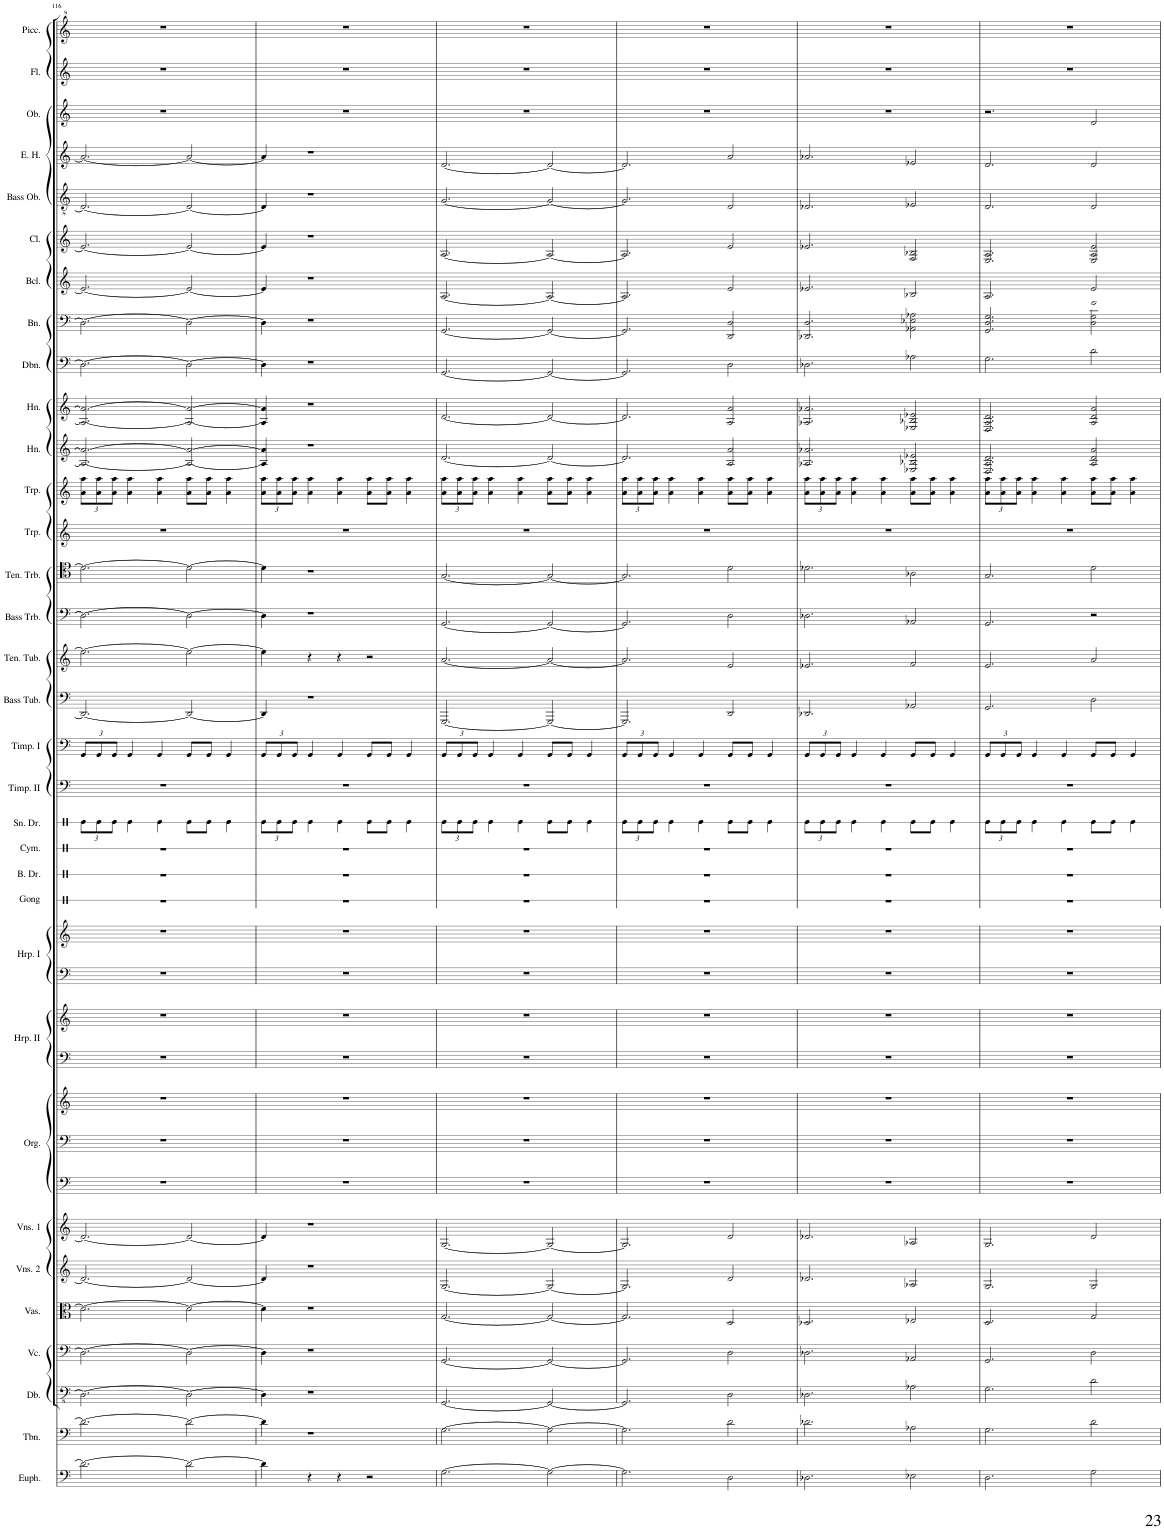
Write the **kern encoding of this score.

**kern	**kern	**kern	**kern	**kern	**kern	**kern	**kern	**kern	**kern	**kern	**kern	**kern	**kern	**kern	**kern	**kern	**kern	**kern	**kern	**kern	**kern	**kern	**kern	**kern	**kern	**kern	**kern	**kern	**kern	**kern	**kern	**kern	**kern	**kern	**kern	**kern
*part33	*part32	*part31	*part30	*part29	*part28	*part27	*part26	*part26	*part26	*part25	*part25	*part24	*part24	*part23	*part22	*part21	*part20	*part19	*part18	*part17	*part16	*part15	*part14	*part13	*part12	*part11	*part10	*part9	*part8	*part7	*part6	*part5	*part4	*part3	*part2	*part1
*staff37	*staff36	*staff35	*staff34	*staff33	*staff32	*staff31	*staff30	*staff29	*staff28	*staff27	*staff26	*staff25	*staff24	*staff23	*staff22	*staff21	*staff20	*staff19	*staff18	*staff17	*staff16	*staff15	*staff14	*staff13	*staff12	*staff11	*staff10	*staff9	*staff8	*staff7	*staff6	*staff5	*staff4	*staff3	*staff2	*staff1
*I"Euphonium	*I"Trombone	*I"Doublebasses	*I"Violoncello	*I"Viola	*I"2nd Violin	*I"1st Violin	*I"Organ	*	*	*I"Harp II	*	*I"Harp I	*	*I"Gong	*I"Bass Drum	*I"Cymbal	*I"Snare Drum	*I"Timpani II	*I"Timpani I	*I"Bass Tuba	*I"Tenor Tuba	*I"Bass Trombone	*I"2 Tenor Trombones	*I"III IV	*I"I II	*I"IV V VI	*I"I II III	*I"Double Bassoon	*I"3 Bassoon	*I"Bass Clarinet	*I"3 Clarinets in Bb	*I"Bass Oboe	*I"English Horn	*I"2 Oboe	*I"2 Flutes	*I"2 Piccolos
*I'Euph.	*I'Tbn.	*I'Db.	*I'Vc.	*	*	*	*I'Org.	*	*	*I'Hrp. II	*	*I'Hrp. I	*	*I'Gong	*I'B. Dr.	*I'Cym.	*I'Sn. Dr.	*I'Timp. II	*I'Timp. I	*I'Bass Tub.	*I'Ten. Tub.	*I'Bass Trb.	*I'Ten. Trb.	*	*	*	*	*I'Dbn.	*I'Bn.	*I'Bcl.	*I'Cl.	*I'Bass Ob.	*I'E. H.	*I'Ob.	*I'Fl.	*I'Picc.
!!LO:PB:g=z
*clefF4	*clefF4	*clefFv4	*clefF4	*clefC3	*clefG2	*clefG2	*clefF4	*clefF4	*clefG2	*clefF4	*clefG2	*clefF4	*clefG2	*clefX	*clefX	*clefX	*clefX	*clefF4	*clefF4	*clefF4	*clefG2	*clefF4	*clefC4	*clefG2	*clefG2	*clefG2	*clefG2	*clefF4	*clefF4	*clefG2	*clefG2	*clefGv2	*clefG2	*clefG2	*clefG2	*clefG^2
*	*	*Trd7c12	*	*	*	*	*	*	*	*	*	*	*	*	*	*	*	*	*	*	*Trd8c14	*	*	*Trd1c2	*Trd1c2	*Trd4c7	*Trd4c7	*Trd7c12	*	*Trd8c14	*Trd1c2	*	*Trd4c7	*	*	*Trd-7c-12
*k[]	*k[]	*k[]	*k[]	*k[]	*k[]	*k[]	*k[]	*k[]	*k[]	*k[]	*k[]	*k[]	*k[]	*k[]	*k[]	*k[]	*k[]	*k[]	*k[]	*k[]	*k[]	*k[]	*k[]	*k[]	*k[]	*k[]	*k[]	*k[]	*k[]	*k[]	*k[]	*k[]	*k[]	*k[]	*k[]	*k[]
*M5/4	*M5/4	*M5/4	*M5/4	*M5/4	*M5/4	*M5/4	*M5/4	*M5/4	*M5/4	*M5/4	*M5/4	*M5/4	*M5/4	*M5/4	*M5/4	*M5/4	*M5/4	*M5/4	*M5/4	*M5/4	*M5/4	*M5/4	*M5/4	*M5/4	*M5/4	*M5/4	*M5/4	*M5/4	*M5/4	*M5/4	*M5/4	*M5/4	*M5/4	*M5/4	*M5/4	*M5/4
*	*	*	*	*	*	*	*	*	*	*	*	*	*	*	*	*	*Xbrackettup	*	*Xbrackettup	*	*	*	*	*	*Xbrackettup	*	*	*	*	*	*	*	*	*	*	*
=116	=116	=116	=116	=116	=116	=116	=116	=116	=116	=116	=116	=116	=116	=116	=116	=116	=116	=116	=116	=116	=116	=116	=116	=116	=116	=116	=116	=116	=116	=116	=116	=116	=116	=116	=116	=116
2.d-\_	2.d-\_	2.DD-\_	2.D-\_	2.d-\_	2.d-/_	2.d-/_	4%5r	4%5r	4%5r	4%5r	4%5r	4%5r	4%5r	4%5r	4%5r	4%5r	12Re\L	4%5r	12GG/L	2.DD-/_	2.ee-\_	2.D-\_	2.d-\_	4%5r	12a\ 12aa\L	2.A-/_ 2.a-/_	2.A-/_ 2.a-/_	2.D-\_	2.D-\_	2.e-/_	2.e-/_	2.D-/_	2.a-/_	4%5r	4%5r	4%5r
.	.	.	.	.	.	.	.	.	.	.	.	.	.	.	.	.	12Re\	.	12GG/	.	.	.	.	.	12a\ 12aa\	.	.	.	.	.	.	.	.	.	.	.
.	.	.	.	.	.	.	.	.	.	.	.	.	.	.	.	.	12Re\J	.	12GG/J	.	.	.	.	.	12a\ 12aa\J	.	.	.	.	.	.	.	.	.	.	.
.	.	.	.	.	.	.	.	.	.	.	.	.	.	.	.	.	4Re\	.	4GG/	.	.	.	.	.	4a\ 4aa\	.	.	.	.	.	.	.	.	.	.	.
.	.	.	.	.	.	.	.	.	.	.	.	.	.	.	.	.	4Re\	.	4GG/	.	.	.	.	.	4a\ 4aa\	.	.	.	.	.	.	.	.	.	.	.
2d-\_	2d-\_	2DD-\_	2D-\_	2d-\_	2d-/_	2d-/_	.	.	.	.	.	.	.	.	.	.	8Re\L	.	8GG/L	2DD-/_	2ee-\_	2D-\_	2d-\_	.	8a\ 8aa\L	2A-/_ 2a-/_	2A-/_ 2a-/_	2D-\_	2D-\_	2e-/_	2e-/_	2D-/_	2a-/_	.	.	.
.	.	.	.	.	.	.	.	.	.	.	.	.	.	.	.	.	8Re\J	.	8GG/J	.	.	.	.	.	8a\ 8aa\J	.	.	.	.	.	.	.	.	.	.	.
.	.	.	.	.	.	.	.	.	.	.	.	.	.	.	.	.	4Re\	.	4GG/	.	.	.	.	.	4a\ 4aa\	.	.	.	.	.	.	.	.	.	.	.
=117	=117	=117	=117	=117	=117	=117	=117	=117	=117	=117	=117	=117	=117	=117	=117	=117	=117	=117	=117	=117	=117	=117	=117	=117	=117	=117	=117	=117	=117	=117	=117	=117	=117	=117	=117	=117
4d-\]	4d-\]	4DD-\]	4D-\]	4d-\]	4d-/]	4d-/]	4%5r	4%5r	4%5r	4%5r	4%5r	4%5r	4%5r	4%5r	4%5r	4%5r	12Re\L	4%5r	12GG/L	4DD-/]	4ee-\]	4D-\]	4d-\]	4%5r	12a\ 12aa\L	4A-/] 4a-/]	4A-/] 4a-/]	4D-\]	4D-\]	4e-/]	4e-/]	4D-/]	4a-/]	4%5r	4%5r	4%5r
.	.	.	.	.	.	.	.	.	.	.	.	.	.	.	.	.	12Re\	.	12GG/	.	.	.	.	.	12a\ 12aa\	.	.	.	.	.	.	.	.	.	.	.
.	.	.	.	.	.	.	.	.	.	.	.	.	.	.	.	.	12Re\J	.	12GG/J	.	.	.	.	.	12a\ 12aa\J	.	.	.	.	.	.	.	.	.	.	.
4r	1r	1r	1r	1r	1r	1r	.	.	.	.	.	.	.	.	.	.	4Re\	.	4GG/	1r	4r	1r	1r	.	4a\ 4aa\	1r	1r	1r	1r	1r	1r	1r	1r	.	.	.
4r	.	.	.	.	.	.	.	.	.	.	.	.	.	.	.	.	4Re\	.	4GG/	.	4r	.	.	.	4a\ 4aa\	.	.	.	.	.	.	.	.	.	.	.
2r	.	.	.	.	.	.	.	.	.	.	.	.	.	.	.	.	8Re\L	.	8GG/L	.	2r	.	.	.	8a\ 8aa\L	.	.	.	.	.	.	.	.	.	.	.
.	.	.	.	.	.	.	.	.	.	.	.	.	.	.	.	.	8Re\J	.	8GG/J	.	.	.	.	.	8a\ 8aa\J	.	.	.	.	.	.	.	.	.	.	.
.	.	.	.	.	.	.	.	.	.	.	.	.	.	.	.	.	4Re\	.	4GG/	.	.	.	.	.	4a\ 4aa\	.	.	.	.	.	.	.	.	.	.	.
=118	=118	=118	=118	=118	=118	=118	=118	=118	=118	=118	=118	=118	=118	=118	=118	=118	=118	=118	=118	=118	=118	=118	=118	=118	=118	=118	=118	=118	=118	=118	=118	=118	=118	=118	=118	=118
[2.G\	[2.G\	[2.GGG/	[2.GG/	[2.G/	[2.G/	[2.G/	4%5r	4%5r	4%5r	4%5r	4%5r	4%5r	4%5r	4%5r	4%5r	4%5r	12Re\L	4%5r	12GG/L	[2.GGG/	[2.a/	[2.GG/	[2.G/	4%5r	12a\ 12aa\L	[2.d/	[2.d/	[2.GG/	[2.GG/	[2.A/	[2.A/	[2.G/	[2.d/	4%5r	4%5r	4%5r
.	.	.	.	.	.	.	.	.	.	.	.	.	.	.	.	.	12Re\	.	12GG/	.	.	.	.	.	12a\ 12aa\	.	.	.	.	.	.	.	.	.	.	.
.	.	.	.	.	.	.	.	.	.	.	.	.	.	.	.	.	12Re\J	.	12GG/J	.	.	.	.	.	12a\ 12aa\J	.	.	.	.	.	.	.	.	.	.	.
.	.	.	.	.	.	.	.	.	.	.	.	.	.	.	.	.	4Re\	.	4GG/	.	.	.	.	.	4a\ 4aa\	.	.	.	.	.	.	.	.	.	.	.
.	.	.	.	.	.	.	.	.	.	.	.	.	.	.	.	.	4Re\	.	4GG/	.	.	.	.	.	4a\ 4aa\	.	.	.	.	.	.	.	.	.	.	.
2G\_	2G\_	2GGG/_	2GG/_	2G/_	2G/_	2G/_	.	.	.	.	.	.	.	.	.	.	8Re\L	.	8GG/L	2GGG/_	2a/_	2GG/_	2G/_	.	8a\ 8aa\L	4r	4r	2GG/_	2GG/_	2A/_	2A/_	2G/_	2d/_	.	.	.
.	.	.	.	.	.	.	.	.	.	.	.	.	.	.	.	.	8Re\J	.	8GG/J	.	.	.	.	.	8a\ 8aa\J	.	.	.	.	.	.	.	.	.	.	.
.	.	.	.	.	.	.	.	.	.	.	.	.	.	.	.	.	4Re\	.	4GG/	.	.	.	.	.	4a\ 4aa\	2d/_	2d/_	.	.	.	.	.	.	.	.	.
4ryy	4ryy	4ryy	4ryy	4ryy	4ryy	4ryy	4ryy	4ryy	4ryy	4ryy	4ryy	4ryy	4ryy	4ryy	4ryy	4ryy	4ryy	4ryy	4ryy	4ryy	4ryy	4ryy	4ryy	4ryy	4ryy	.	.	4ryy	4ryy	4ryy	4ryy	4ryy	4ryy	4ryy	4ryy	4ryy
=119	=119	=119	=119	=119	=119	=119	=119	=119	=119	=119	=119	=119	=119	=119	=119	=119	=119	=119	=119	=119	=119	=119	=119	=119	=119	=119	=119	=119	=119	=119	=119	=119	=119	=119	=119	=119
2.G\]	2.G\]	2.GGG/]	2.GG/]	2.G/]	2.G/]	2.G/]	4%5r	4%5r	4%5r	4%5r	4%5r	4%5r	4%5r	4%5r	4%5r	4%5r	12Re\L	4%5r	12GG/L	2.GGG/]	2.a/]	2.GG/]	2.G/]	4%5r	12a\ 12aa\L	2.d/]	2.d/]	2.GG/]	2.GG/]	2.A/]	2.A/]	2.G/]	2.d/]	4%5r	4%5r	4%5r
.	.	.	.	.	.	.	.	.	.	.	.	.	.	.	.	.	12Re\	.	12GG/	.	.	.	.	.	12a\ 12aa\	.	.	.	.	.	.	.	.	.	.	.
.	.	.	.	.	.	.	.	.	.	.	.	.	.	.	.	.	12Re\J	.	12GG/J	.	.	.	.	.	12a\ 12aa\J	.	.	.	.	.	.	.	.	.	.	.
.	.	.	.	.	.	.	.	.	.	.	.	.	.	.	.	.	4Re\	.	4GG/	.	.	.	.	.	4a\ 4aa\	.	.	.	.	.	.	.	.	.	.	.
.	.	.	.	.	.	.	.	.	.	.	.	.	.	.	.	.	4Re\	.	4GG/	.	.	.	.	.	4a\ 4aa\	.	.	.	.	.	.	.	.	.	.	.
2D\	2d\	2DD\	2D\	2D/	2d/	2d/	.	.	.	.	.	.	.	.	.	.	8Re\L	.	8GG/L	2DD/	2e/	2D\	2d\	.	8a\ 8aa\L	2A/ 2a/	2A/ 2a/	2D\	2DD/ 2D/	2e/	2e/	2D/	2a/	.	.	.
.	.	.	.	.	.	.	.	.	.	.	.	.	.	.	.	.	8Re\J	.	8GG/J	.	.	.	.	.	8a\ 8aa\J	.	.	.	.	.	.	.	.	.	.	.
.	.	.	.	.	.	.	.	.	.	.	.	.	.	.	.	.	4Re\	.	4GG/	.	.	.	.	.	4a\ 4aa\	.	.	.	.	.	.	.	.	.	.	.
=120	=120	=120	=120	=120	=120	=120	=120	=120	=120	=120	=120	=120	=120	=120	=120	=120	=120	=120	=120	=120	=120	=120	=120	=120	=120	=120	=120	=120	=120	=120	=120	=120	=120	=120	=120	=120
2.D-X\	2.d-X\	2.DD-X\	2.D-X\	2.D-X/	2.d-X/	2.d-X/	4%5r	4%5r	4%5r	4%5r	4%5r	4%5r	4%5r	4%5r	4%5r	4%5r	12Re\L	4%5r	12GG/L	2.DD-X/	2.e-X/	2.D-X\	2.d-X\	4%5r	12a\ 12aa\L	2.A-X/ 2.a-X/	2.A-X/ 2.a-X/	2.D-X\	2.DD-X/ 2.D/	2.e-X/	2.e-X/	2.D-X/	2.a-X/	4%5r	4%5r	4%5r
.	.	.	.	.	.	.	.	.	.	.	.	.	.	.	.	.	12Re\	.	12GG/	.	.	.	.	.	12a\ 12aa\	.	.	.	.	.	.	.	.	.	.	.
.	.	.	.	.	.	.	.	.	.	.	.	.	.	.	.	.	12Re\J	.	12GG/J	.	.	.	.	.	12a\ 12aa\J	.	.	.	.	.	.	.	.	.	.	.
.	.	.	.	.	.	.	.	.	.	.	.	.	.	.	.	.	4Re\	.	4GG/	.	.	.	.	.	4a\ 4aa\	.	.	.	.	.	.	.	.	.	.	.
.	.	.	.	.	.	.	.	.	.	.	.	.	.	.	.	.	4Re\	.	4GG/	.	.	.	.	.	4a\ 4aa\	.	.	.	.	.	.	.	.	.	.	.
2E-X\	2A-X\	2AA-X\	2AA-X/	2E-X/	2A-X/	2A-X/	.	.	.	.	.	.	.	.	.	.	8Re\L	.	8GG/L	2AA-X/	2f/	2AA-X/	2A-X\	.	8a\ 8aa\L	2E-X/ 2B-X/ 2e-X/	2E-X/ 2B-X/ 2e-X/	2A-X\	2AA-X\ 2E-X\ 2A-X\	2B-X/	2F/ 2B-X/	2E-X/	2e-X/	.	.	.
.	.	.	.	.	.	.	.	.	.	.	.	.	.	.	.	.	8Re\J	.	8GG/J	.	.	.	.	.	8a\ 8aa\J	.	.	.	.	.	.	.	.	.	.	.
.	.	.	.	.	.	.	.	.	.	.	.	.	.	.	.	.	4Re\	.	4GG/	.	.	.	.	.	4a\ 4aa\	.	.	.	.	.	.	.	.	.	.	.
=121	=121	=121	=121	=121	=121	=121	=121	=121	=121	=121	=121	=121	=121	=121	=121	=121	=121	=121	=121	=121	=121	=121	=121	=121	=121	=121	=121	=121	=121	=121	=121	=121	=121	=121	=121	=121
2.D\	2.G\	2.GG\	2.GG/	2.D/	2.G/	2.G/	4%5r	4%5r	4%5r	4%5r	4%5r	4%5r	4%5r	4%5r	4%5r	4%5r	12Re\L	4%5r	12GG/L	2.GG/	2.e/	2.GG/	2.G/	4%5r	12a\ 12aa\L	2.D/ 2.A/ 2.d/	2.D/ 2.A/ 2.d/	2.G\	2.GG/ 2.D/ 2.G/	2.A/	2.E/ 2.A/	2.D/	2.d/	2.r	4%5r	4%5r
.	.	.	.	.	.	.	.	.	.	.	.	.	.	.	.	.	12Re\	.	12GG/	.	.	.	.	.	12a\ 12aa\	.	.	.	.	.	.	.	.	.	.	.
.	.	.	.	.	.	.	.	.	.	.	.	.	.	.	.	.	12Re\J	.	12GG/J	.	.	.	.	.	12a\ 12aa\J	.	.	.	.	.	.	.	.	.	.	.
.	.	.	.	.	.	.	.	.	.	.	.	.	.	.	.	.	4Re\	.	4GG/	.	.	.	.	.	4a\ 4aa\	.	.	.	.	.	.	.	.	.	.	.
.	.	.	.	.	.	.	.	.	.	.	.	.	.	.	.	.	4Re\	.	4GG/	.	.	.	.	.	4a\ 4aa\	.	.	.	.	.	.	.	.	.	.	.
2G\	2d\	2D\	2D\	2G/	2G/	2d/	.	.	.	.	.	.	.	.	.	.	8Re\L	.	8GG/L	2D\	2a/	2r	2d\	.	8a\ 8aa\L	2A/ 2d/ 2a/	2A/ 2d/ 2a/	2d\	2D\ 2G\ 2d\	2e/	2E/ 2A/ 2e/	2D/	2d/	2d/	.	.
.	.	.	.	.	.	.	.	.	.	.	.	.	.	.	.	.	8Re\J	.	8GG/J	.	.	.	.	.	8a\ 8aa\J	.	.	.	.	.	.	.	.	.	.	.
.	.	.	.	.	.	.	.	.	.	.	.	.	.	.	.	.	4Re\	.	4GG/	.	.	.	.	.	4a\ 4aa\	.	.	.	.	.	.	.	.	.	.	.
=	=	=	=	=	=	=	=	=	=	=	=	=	=	=	=	=	=	=	=	=	=	=	=	=	=	=	=	=	=	=	=	=	=	=	=	=
*-	*-	*-	*-	*-	*-	*-	*-	*-	*-	*-	*-	*-	*-	*-	*-	*-	*-	*-	*-	*-	*-	*-	*-	*-	*-	*-	*-	*-	*-	*-	*-	*-	*-	*-	*-	*-
